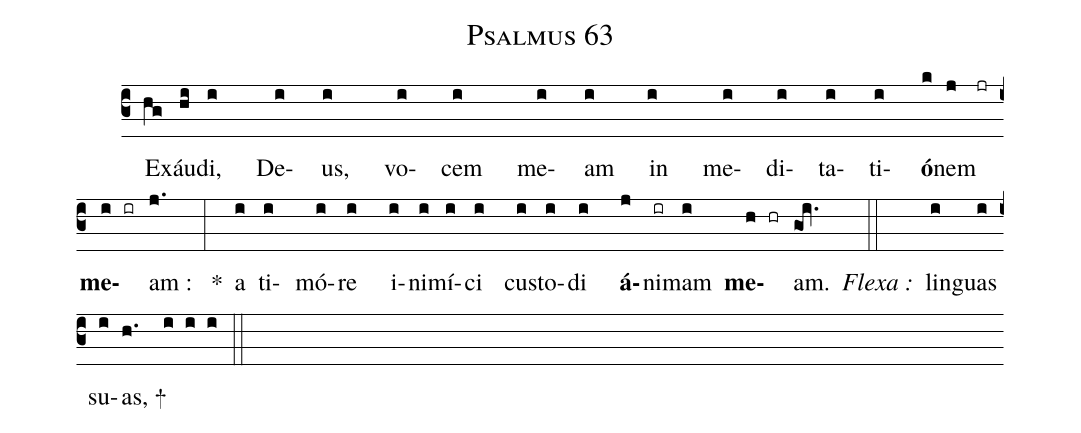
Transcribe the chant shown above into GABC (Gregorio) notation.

name:Psalmus 63;
%%
(c3)
~~{E}x(hg)áu(hi)di,(i) De(i)us,(i) vo(i)cem(i) me(i)am(i) in(i)
me(i)di(i)ta(i)ti(i)<b>ó</b>(k)nem(j jrz ) <b>me</b>(i ir)am~:(j.) ~*(:)
a(i) ti-(i) mó(i)re(i ) i(i)ni(i)mí(i)ci(i ) cus(i)to(i)di(i )
<b>á</b>(j)ni(ir)mam(i) <b>me</b>(h hr)am.(goi.)

<i>Fl</i>{<i>e</i>}<i>xa~:</i>(::) lin(i)guas(i) su(i)as,~<sp>+</sp>(h.  i i i) (::)

% vim: se enc=utf8 fenc=utf8 digraph syn=gabc:
